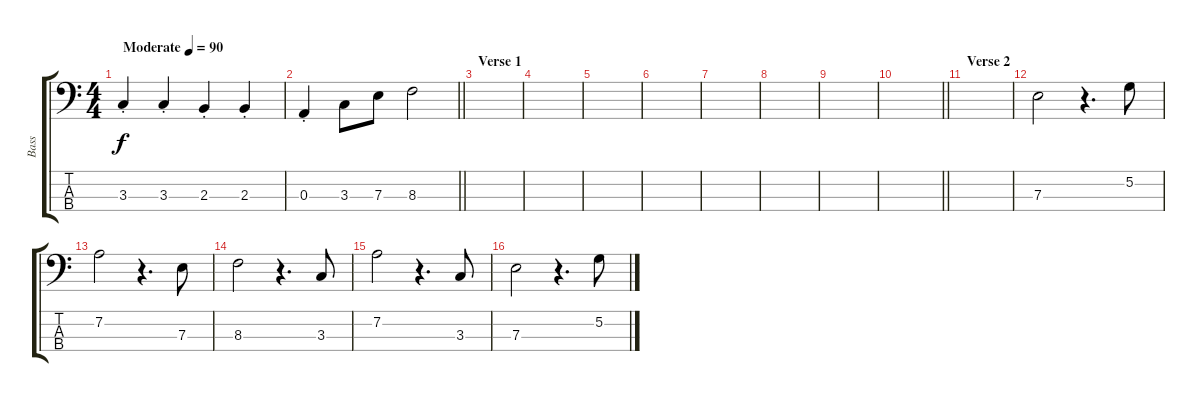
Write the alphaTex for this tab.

\track ("Bass" "Bass") {instrument electricbassfinger}
\staff {score tabs}
\tuning (G2 D2 A1 E1) {hide}
\ts (4 4)
\tempo (90 "Moderate")
\clef f4
\ks c
3.3{st}.4{dy f instrument electricbassfinger} 3.3{st}.4 2.3{st}.4 2.3{st}.4 |
\barLineRight lightlight
0.3{st}.4 3.3.8 7.3.8 8.3.2 |
\section ("" "Verse 1")
|
|
|
|
|
|
|
\barLineRight lightlight
|
\section ("" "Verse 2")
|
7.3.2 r.4{d} 5.2.8 |
7.2.2 r.4{d} 7.3.8 |
8.3.2 r.4{d} 3.3.8 |
7.2.2 r.4{d} 3.3.8 |
7.3.2 r.4{d} 5.2.8
